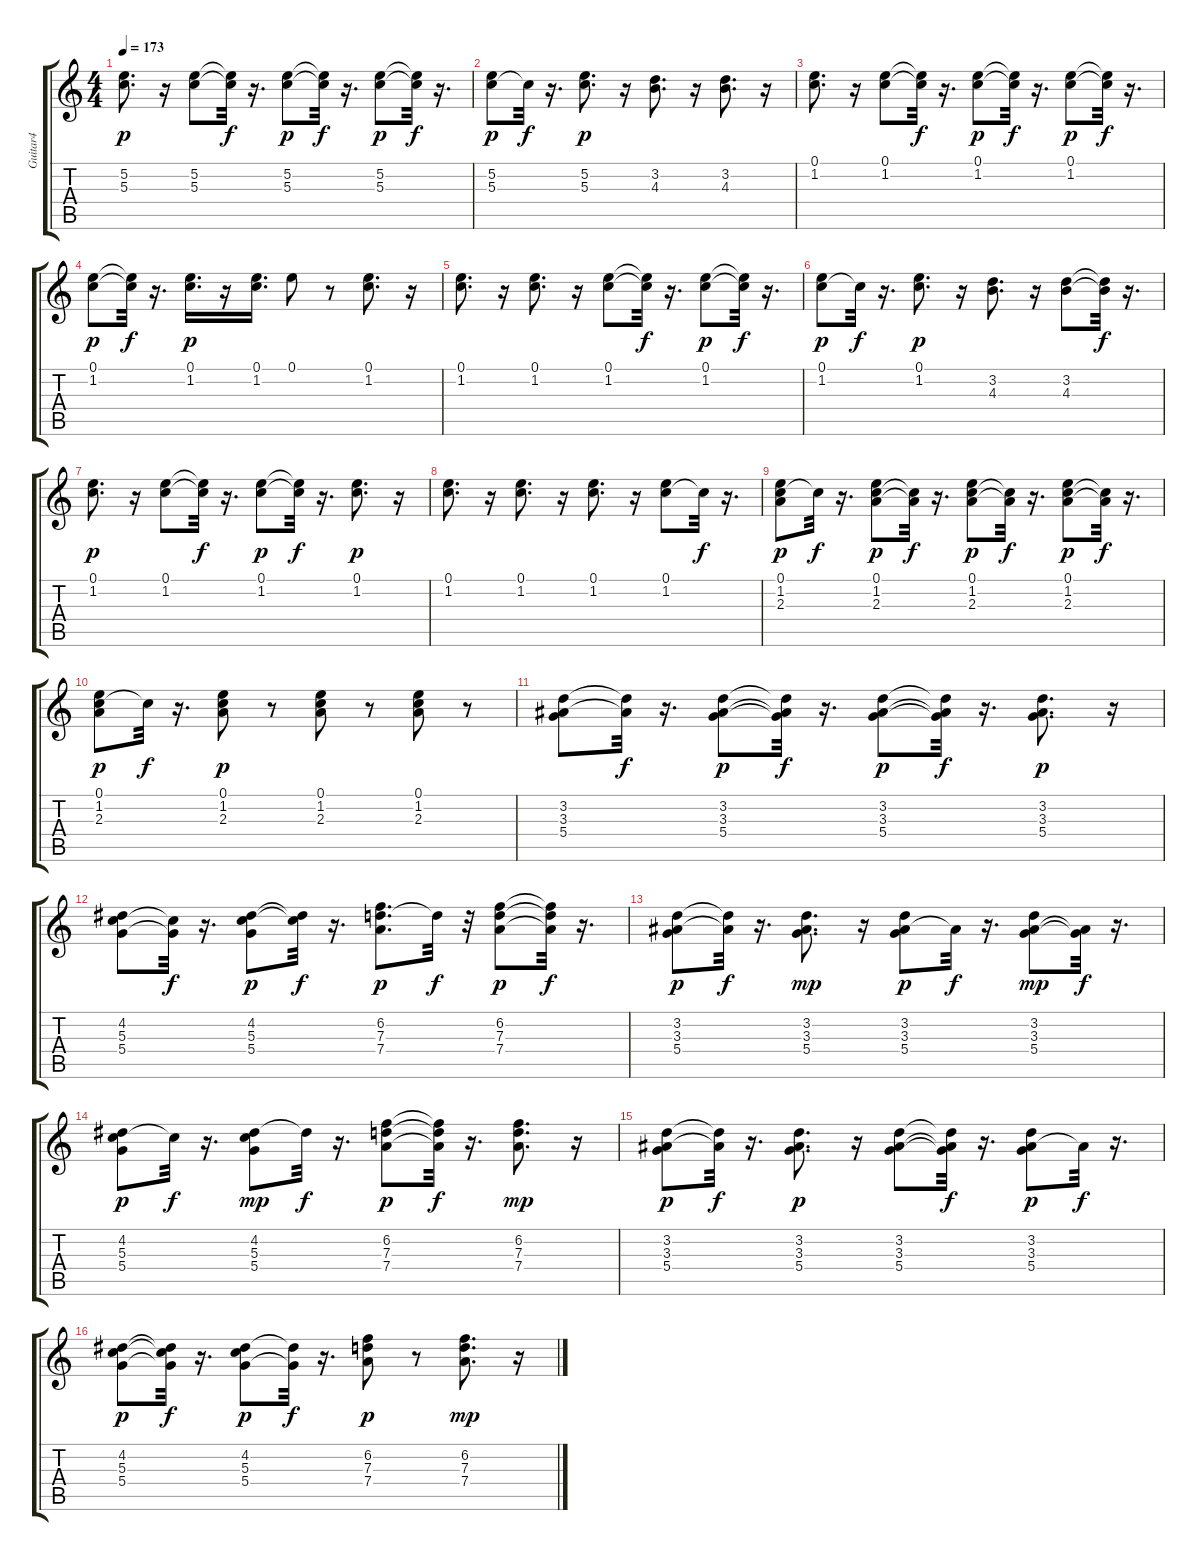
\track ("Guitar4" "Guitar4") {instrument distortionguitar}
\staff {score tabs}
\tuning (E4 B3 G3 D3 A2 E2) {hide}
\ts (4 4)
\tempo 173
\clef g2
\ks c
(5.2 5.3).8{d dy p} r.16 (5.2 5.3).8 (5.2{t} 5.3{t}).32{dy f} r.16{d} (5.2 5.3).8{dy p} (5.2{t} 5.3{t}).32{dy f} r.16{d} (5.2 5.3).8{dy p} (5.2{t} 5.3{t}).32{dy f} r.16{d} |
(5.2 5.3).8{dy p} 5.3{t}.32{dy f} r.16{d} (5.2 5.3).8{d dy p} r.16 (3.2 4.3).8{d} r.16 (3.2 4.3).8{d} r.16 |
(0.1 1.2).8{d} r.16 (0.1 1.2).8 (0.1{t} 1.2{t}).32{dy f} r.16{d} (0.1 1.2).8{dy p} (0.1{t} 1.2{t}).32{dy f} r.16{d} (0.1 1.2).8{dy p} (0.1{t} 1.2{t}).32{dy f} r.16{d} |
(0.1 1.2).8{dy p} (0.1{t} 1.2{t}).32{dy f} r.16{d} (0.1 1.2).16{d dy p} r.16 (0.1 1.2).16{d} 0.1.8 r.8 (0.1 1.2).8{d} r.16 |
(0.1 1.2).8{d} r.16 (0.1 1.2).8{d} r.16 (0.1 1.2).8 (0.1{t} 1.2{t}).32{dy f} r.16{d} (0.1 1.2).8{dy p} (0.1{t} 1.2{t}).32{dy f} r.16{d} |
(0.1 1.2).8{dy p} 1.2{t}.32{dy f} r.16{d} (0.1 1.2).8{d dy p} r.16 (3.2 4.3).8{d} r.16 (3.2 4.3).8 (3.2{t} 4.3{t}).32{dy f} r.16{d} |
(0.1 1.2).8{d dy p} r.16 (0.1 1.2).8 (0.1{t} 1.2{t}).32{dy f} r.16{d} (0.1 1.2).8{dy p} (0.1{t} 1.2{t}).32{dy f} r.16{d} (0.1 1.2).8{d dy p} r.16 |
(0.1 1.2).8{d} r.16 (0.1 1.2).8{d} r.16 (0.1 1.2).8{d} r.16 (0.1 1.2).8 1.2{t}.32{dy f} r.16{d} |
(0.1 1.2 2.3).8{dy p} 1.2{t}.32{dy f} r.16{d} (0.1 1.2 2.3).8{dy p} (1.2{t} 2.3{t}).32{dy f} r.16{d} (0.1 1.2 2.3).8{dy p} (1.2{t} 2.3{t}).32{dy f} r.16{d} (0.1 1.2 2.3).8{dy p} (1.2{t} 2.3{t}).32{dy f} r.16{d} |
(0.1 1.2 2.3).8{dy p} 1.2{t}.32{dy f} r.16{d} (0.1 1.2 2.3).8{dy p} r.8 (0.1 1.2 2.3).8 r.8 (0.1 1.2 2.3).8 r.8 |
(3.2 3.3 5.4).8 (3.2{t} 3.3{t}).32{dy f} r.16{d} (3.2 3.3 5.4).8{dy p} (3.2{t} 3.3{t} 5.4{t}).32{dy f} r.16{d} (3.2 3.3 5.4).8{dy p} (3.2{t} 3.3{t} 5.4{t}).32{dy f} r.16{d} (3.2 3.3 5.4).8{d dy p} r.16 |
(4.2 5.3 5.4).8 (5.3{t} 5.4{t}).32{dy f} r.16{d} (4.2 5.3 5.4).8{dy p} (4.2{t} 5.3{t}).32{dy f} r.16{d} (6.2 7.3 7.4).8{d dy p} 7.3{t}.32{dy f} r.32 (6.2 7.3 7.4).8{dy p} (6.2{t} 7.3{t} 7.4{t}).32{dy f} r.16{d} |
(3.2 3.3 5.4).8{dy p} (3.2{t} 3.3{t}).32{dy f} r.16{d} (3.2 3.3 5.4).8{d dy mp} r.16 (3.2 3.3 5.4).8{dy p} 3.3{t}.32{dy f} r.16{d} (3.2 3.3 5.4).8{dy mp} (3.3{t} 5.4{t}).32{dy f} r.16{d} |
(4.2 5.3 5.4).8{dy p} 5.3{t}.32{dy f} r.16{d} (4.2 5.3 5.4).8{dy mp} 4.2{t}.32{dy f} r.16{d} (6.2 7.3 7.4).8{dy p} (6.2{t} 7.3{t} 7.4{t}).32{dy f} r.16{d} (6.2 7.3 7.4).8{d dy mp} r.16 |
(3.2 3.3 5.4).8{dy p} (3.2{t} 3.3{t}).32{dy f} r.16{d} (3.2 3.3 5.4).8{d dy p} r.16 (3.2 3.3 5.4).8 (3.2{t} 3.3{t} 5.4{t}).32{dy f} r.16{d} (3.2 3.3 5.4).8{dy p} 3.3{t}.32{dy f} r.16{d} |
(4.2 5.3 5.4).8{dy p} (4.2{t} 5.3{t} 5.4{t}).32{dy f} r.16{d} (4.2 5.3 5.4).8{dy p} (4.2{t} 5.4{t}).32{dy f} r.16{d} (6.2 7.3 7.4).8{dy p} r.8 (6.2 7.3 7.4).8{d dy mp} r.16
